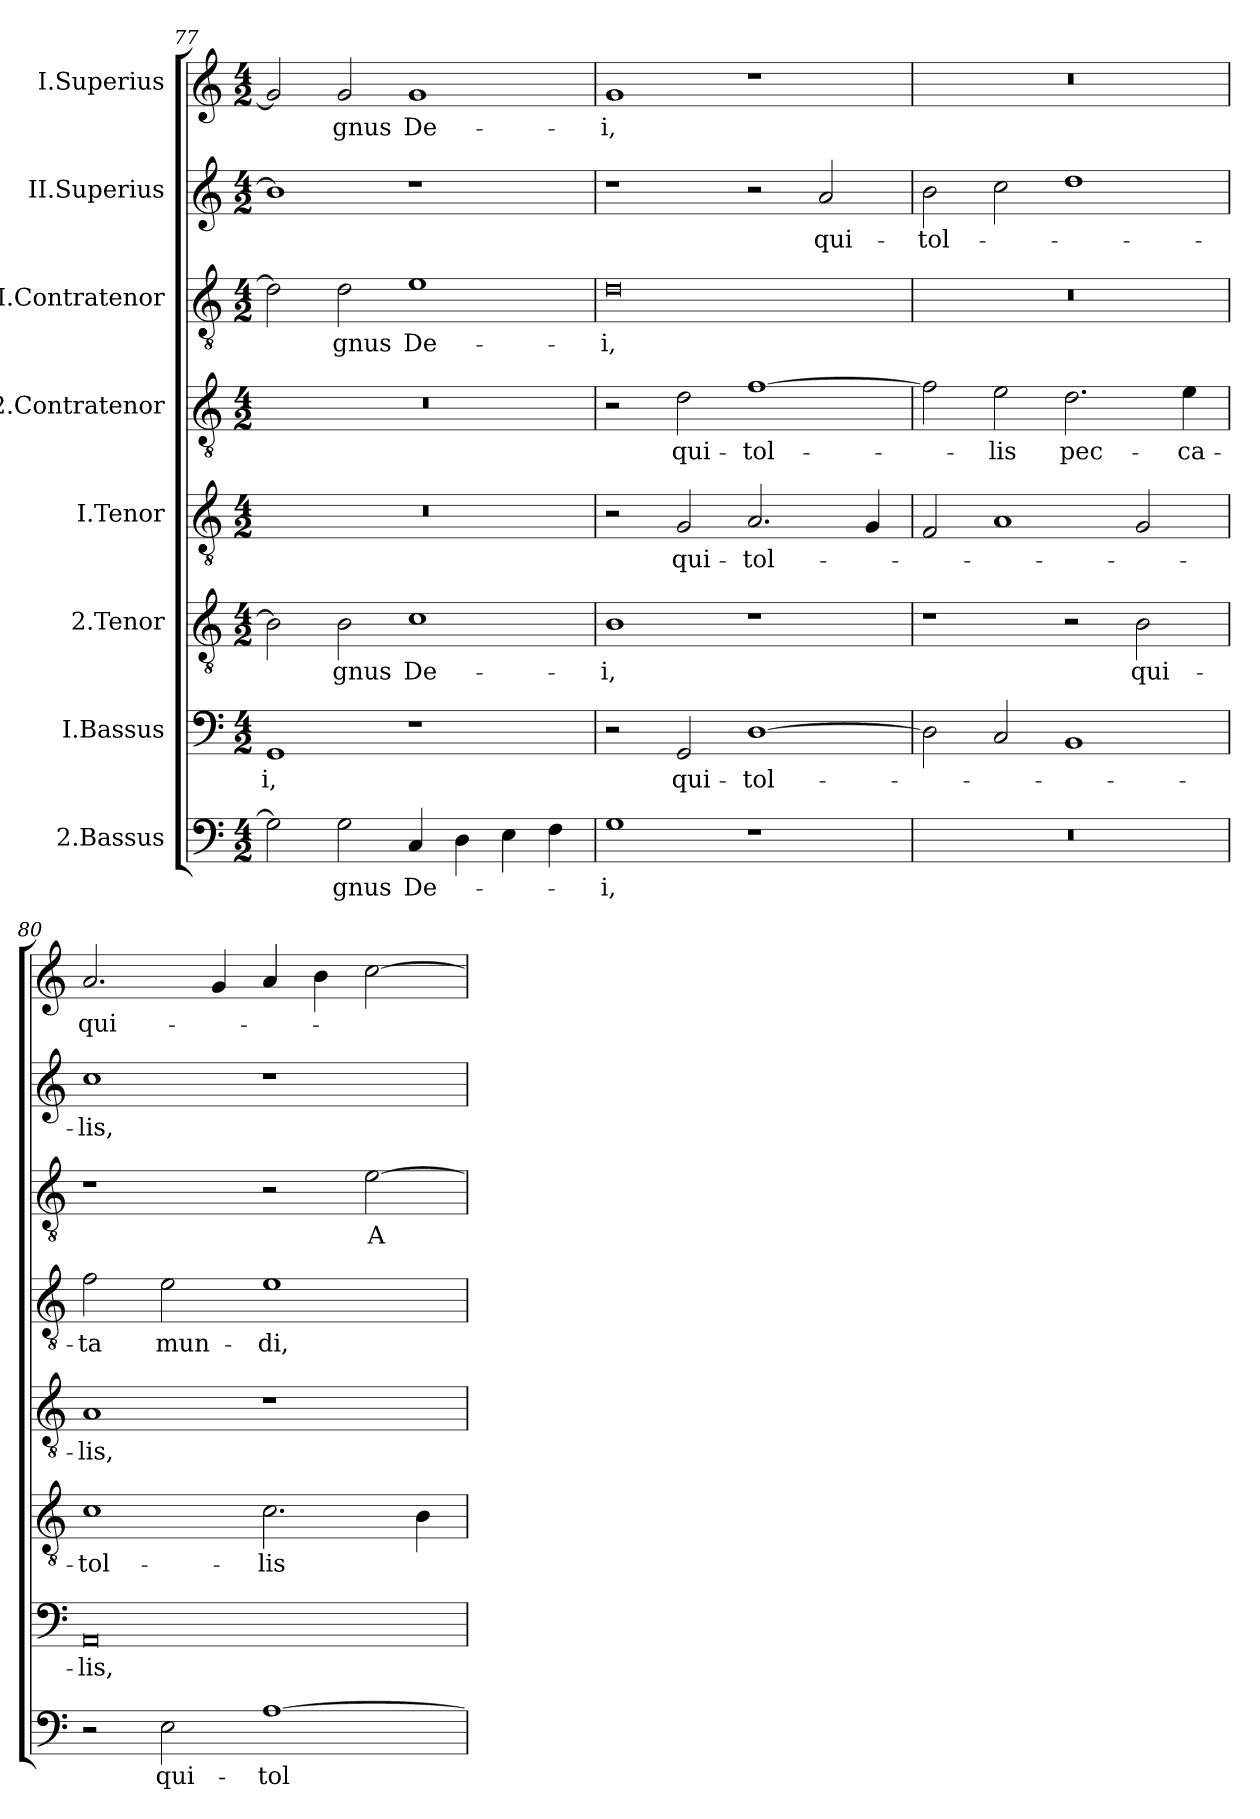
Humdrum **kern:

**kern	**text	**kern	**text	**kern	**text	**kern	**text	**kern	**text	**kern	**text	**kern	**text	**kern	**text
*part8	*part8	*part7	*part7	*part6	*part6	*part5	*part5	*part4	*part4	*part3	*part3	*part2	*part2	*part1	*part1
*staff8	*staff8	*staff7	*staff7	*staff6	*staff6	*staff5	*staff5	*staff4	*staff4	*staff3	*staff3	*staff2	*staff2	*staff1	*staff1
*I"2.Bassus	*	*I"I.Bassus	*	*I"2.Tenor	*	*I"I.Tenor	*	*I"2.Contratenor	*	*I"I.Contratenor	*	*I"II.Superius	*	*I"I.Superius	*
*clefF4	*	*clefF4	*	*clefGv2	*	*clefGv2	*	*clefGv2	*	*clefGv2	*	*clefG2	*	*clefG2	*
*k[]	*	*k[]	*	*k[]	*	*k[]	*	*k[]	*	*k[]	*	*k[]	*	*k[]	*
*M4/2	*	*M4/2	*	*M4/2	*	*M4/2	*	*M4/2	*	*M4/2	*	*M4/2	*	*M4/2	*
=77	=77	=77	=77	=77	=77	=77	=77	=77	=77	=77	=77	=77	=77	=77	=77
2G\]	.	1GG/	-i,	2B\]	.	0r	.	0r	.	2d\]	.	1b\]	.	2g/]	.
2G\	-gnus	.	.	2B\	-gnus	.	.	.	.	2d\	-gnus	.	.	2g/	-gnus
4C/	De-	1r	.	1c\	De-	.	.	.	.	1e\	De-	1r	.	1g/	De-
4D\	.	.	.	.	.	.	.	.	.	.	.	.	.	.	.
4E\	.	.	.	.	.	.	.	.	.	.	.	.	.	.	.
4F\	.	.	.	.	.	.	.	.	.	.	.	.	.	.	.
=78	=78	=78	=78	=78	=78	=78	=78	=78	=78	=78	=78	=78	=78	=78	=78
1G\	-i,	2r	.	1B\	-i,	2r	.	2r	.	0d\	-i,	1r	.	1g/	-i,
.	.	2GG/	qui-	.	.	2G/	qui-	2d\	qui-	.	.	.	.	.	.
1r	.	[1D\	tol-	1r	.	2.A/	tol-	[1f\	tol-	.	.	2r	.	1r	.
.	.	.	.	.	.	.	.	.	.	.	.	2a/	qui-	.	.
.	.	.	.	.	.	4G/	.	.	.	.	.	.	.	.	.
=79	=79	=79	=79	=79	=79	=79	=79	=79	=79	=79	=79	=79	=79	=79	=79
0r	.	2D\]	.	1r	.	2F/	.	2f\]	.	0r	.	2b\	tol-	0r	.
.	.	2C/	.	.	.	1A/	.	2e\	-lis	.	.	2cc\	.	.	.
.	.	1BB/	.	2r	.	.	.	2.d\	pec-	.	.	1dd\	.	.	.
.	.	.	.	2B\	qui-	2G/	.	.	.	.	.	.	.	.	.
.	.	.	.	.	.	.	.	4e\	-ca-	.	.	.	.	.	.
=80	=80	=80	=80	=80	=80	=80	=80	=80	=80	=80	=80	=80	=80	=80	=80
2r	.	0AA/	-lis,	1c\	tol-	1A/	-lis,	2f\	-ta	1r	.	1cc\	-lis,	2.a/	qui-
2E\	qui-	.	.	.	.	.	.	2e\	mun-	.	.	.	.	.	.
.	.	.	.	.	.	.	.	.	.	.	.	.	.	4g/	.
[1A\	tol-	.	.	2.c\	-lis	1r	.	1e\	-di,	2r	.	1r	.	4a/	.
.	.	.	.	.	.	.	.	.	.	.	.	.	.	4b\	.
.	.	.	.	.	.	.	.	.	.	[2e\	A-	.	.	[2cc\	.
.	.	.	.	4B\	.	.	.	.	.	.	.	.	.	.	.
=	=	=	=	=	=	=	=	=	=	=	=	=	=	=	=
*-	*-	*-	*-	*-	*-	*-	*-	*-	*-	*-	*-	*-	*-	*-	*-
